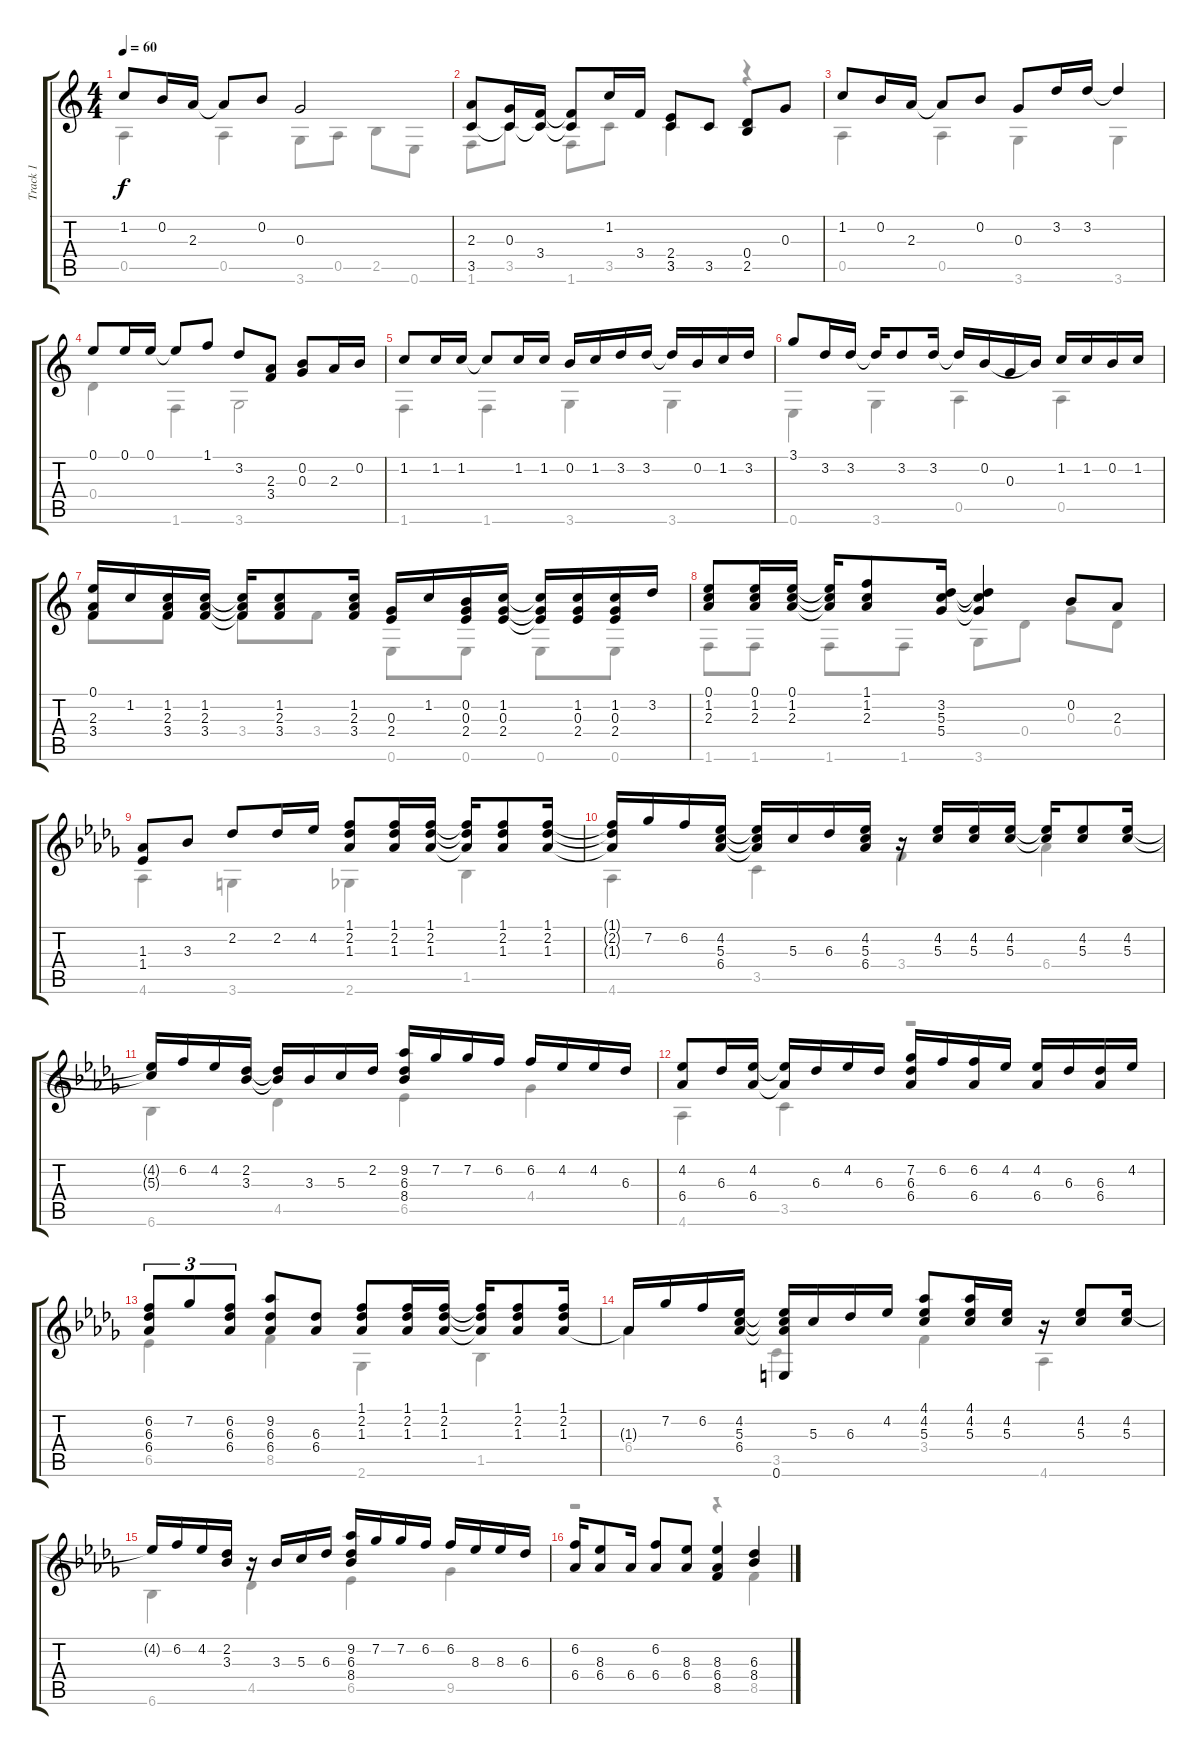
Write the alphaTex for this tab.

\track ("Track 1" "Track 1") {instrument acousticguitarnylon}
\staff {score tabs}
\tuning (E4 B3 G3 D3 A2 E2) {hide}
\voice
\ts (4 4)
\tempo 60
\clef g2
\ks c
1.2.8{dy f} 0.2.16 2.3.16 2.3{t}.8 0.2.8 0.3.2 |
(2.3 3.5).8 (0.3 3.5{t}).16 (3.4 3.5{t}).16 (3.4{t} 3.5{t}).8 1.2.16 3.4.16 (2.4 3.5).8 3.5.8 (0.4 2.5).8 0.3.8 |
1.2.8 0.2.16 2.3.16 2.3{t}.8 0.2.8 0.3.8 3.2.16 3.2.16 3.2{t}.4 |
0.1.8 0.1.16 0.1.16 0.1{t}.8 1.1.8 3.2.8 (2.3 3.4).8 (0.2 0.3).8 2.3.16 0.2.16 |
1.2.8 1.2.16 1.2.16 1.2{t}.8 1.2.16 1.2.16 0.2.16 1.2.16 3.2.16 3.2.16 3.2{t}.16 0.2.16 1.2.16 3.2.16 |
3.1.8 3.2.16 3.2.16 3.2{t}.16 3.2.8 3.2.16 3.2{t}.16 0.2.16 0.3.16 0.2{t}.16 1.2.16 1.2.16 0.2.16 1.2.16 |
(0.1 2.3 3.4).16 1.2.16 (1.2 2.3 3.4).16 (1.2 2.3 3.4).16 (1.2{t} 2.3{t} 3.4{t}).16 (1.2 2.3 3.4).8 (1.2 2.3 3.4).16 (0.3 2.4).16 1.2.16 (0.2 0.3 2.4).16 (1.2 0.3 2.4).16 (1.2{t} 0.3{t} 2.4{t}).16 (1.2 0.3 2.4).16 (1.2 0.3 2.4).16 3.2.16 |
(0.1 1.2 2.3).8 (0.1 1.2 2.3).16 (0.1 1.2 2.3).16 (0.1{t} 1.2{t} 2.3{t}).16 (1.1 1.2 2.3).8 (3.2 5.3 5.4).16 (3.2{t} 5.3{t} 5.4{t}).4 0.2.8 2.3.8 |
\ks db
(1.3 1.4).8 3.3.8 2.2.8 2.2.16 4.2.16 (1.1 2.2 1.3).8 (1.1 2.2 1.3).16 (1.1 2.2 1.3).16 (1.1{t} 2.2{t} 1.3{t}).16 (1.1 2.2 1.3).8 (1.1 2.2 1.3).16 |
(1.1{t} 2.2{t} 1.3{t}).16 7.2.16 6.2.16 (4.2 5.3 6.4).16 (4.2{t} 5.3{t} 6.4{t}).16 5.3.16 6.3.16 (4.2 5.3 6.4).16 r.16 (4.2 5.3).16 (4.2 5.3).16 (4.2 5.3).16 (4.2{t} 5.3{t}).16 (4.2 5.3).8 (4.2 5.3).16 |
(4.2{t} 5.3{t}).16 6.2.16 4.2.16 (2.2 3.3).16 (2.2{t} 3.3{t}).16 3.3.16 5.3.16 2.2.16 (9.2 6.3 8.4).16 7.2.16 7.2.16 6.2.16 6.2.16 4.2.16 4.2.16 6.3.16 |
(4.2 6.4).8 6.3.16 (4.2 6.4).16 (4.2{t} 6.4{t}).16 6.3.16 4.2.16 6.3.16 (7.2 6.3 6.4).16 6.2.16 (6.2 6.4).16 4.2.16 (4.2 6.4).16 6.3.16 (6.3 6.4).16 4.2.16 |
(6.2 6.3 6.4).8{tu (3 2)} 7.2.8{tu (3 2)} (6.2 6.3 6.4).8{tu (3 2)} (9.2 6.3 6.4).8 (6.3 6.4).8 (1.1 2.2 1.3).8 (1.1 2.2 1.3).16 (1.1 2.2 1.3).16 (1.1{t} 2.2{t} 1.3{t}).16 (1.1 2.2 1.3).8 (1.1 2.2 1.3).16 |
1.3{t}.16 7.2.16 6.2.16 (4.2 5.3 6.4).16 (4.2{t} 5.3{t} 6.4{t} 0.6).16 5.3.16 6.3.16 4.2.16 (4.1 4.2 5.3).8 (4.1 4.2 5.3).16 (4.2 5.3).16 r.16 (4.2 5.3).8 (4.2 5.3).16 |
4.2{t}.16 6.2.16 4.2.16 (2.2 3.3).16 r.16 3.3.16 5.3.16 6.3.16 (9.2 6.3 8.4).16 7.2.16 7.2.16 6.2.16 6.2.16 8.3.16 8.3.16 6.3.16 |
(6.2 6.4).16 (8.3 6.4).8 6.4.16 (6.2 6.4).8 (8.3 6.4).8 (8.3 6.4 8.5).4 (6.3 8.4).4
\voice
\clef g2
\ottava regular
\simile none
\ks c
0.5.4{dy f} 0.5.4 3.6.8 0.5.8 2.5.8 0.6.8 |
1.6.8 3.5.8 1.6.8 3.5.8 3.5.4 r.4 |
0.5.4 0.5.4 3.6.4 3.6.4 |
0.4.4 1.6.4 3.6.2 |
1.6.4 1.6.4 3.6.4 3.6.4 |
0.6.4 3.6.4 0.5.4 0.5.4 |
3.4.8 3.4.8 3.4.8 3.4.8 0.6.8 0.6.8 0.6.8 0.6.8 |
1.6.8 1.6.8 1.6.8 1.6.8 3.6.8 0.4.8 0.3.8 0.4.8 |
\ks db
4.6.4 3.6.4 2.6.4 1.5.4 |
4.6.4 3.5.4 3.4.4 6.4.4 |
6.6.4 4.5.4 6.5.4 4.4.4 |
4.6.4 3.5.4 r.2 |
6.5.4 8.5.4 2.6.4 1.5.4 |
6.4.4 3.5.4 3.4.4 4.6.4 |
6.6.4 4.5.4 6.5.4 9.5.4 |
r.2 r.4 8.5.4
